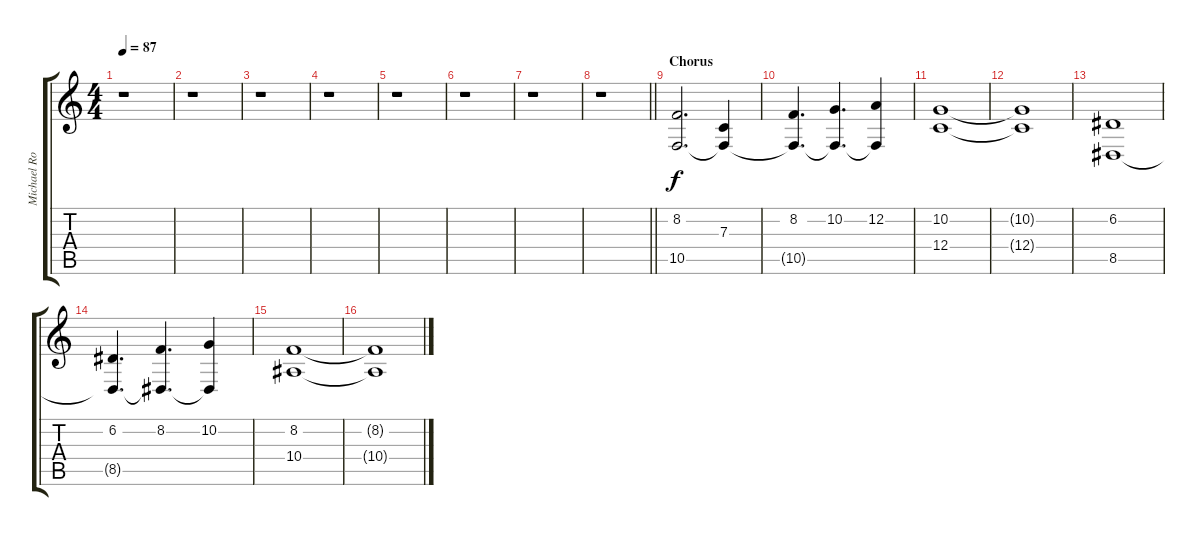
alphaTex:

\track ("Michael Rodenberg - Keyboard" "Michael Ro") {instrument stringensemble1}
\staff {score tabs}
\tuning (D4 A3 F3 C3 G2 D2) {hide}
\ts (4 4)
\tempo 87
\clef g2
\ks c
r.1{dy f} |
r.1 |
r.1 |
r.1 |
r.1 |
r.1 |
r.1 |
\barLineRight lightlight
r.1 |
\section ("" "Chorus")
(8.2 10.5).2{d} (7.3 10.5{t}).4 |
(8.2 10.5{t}).4{d} (10.2 10.5{t}).4{d} (12.2 10.5{t}).4 |
(10.2 12.4).1 |
(10.2{t} 12.4{t}).1 |
(6.2 8.5).1 |
(6.2 8.5{t}).4{d} (8.2 8.5{t}).4{d} (10.2 8.5{t}).4 |
(8.2 10.4).1 |
(8.2{t} 10.4{t}).1
